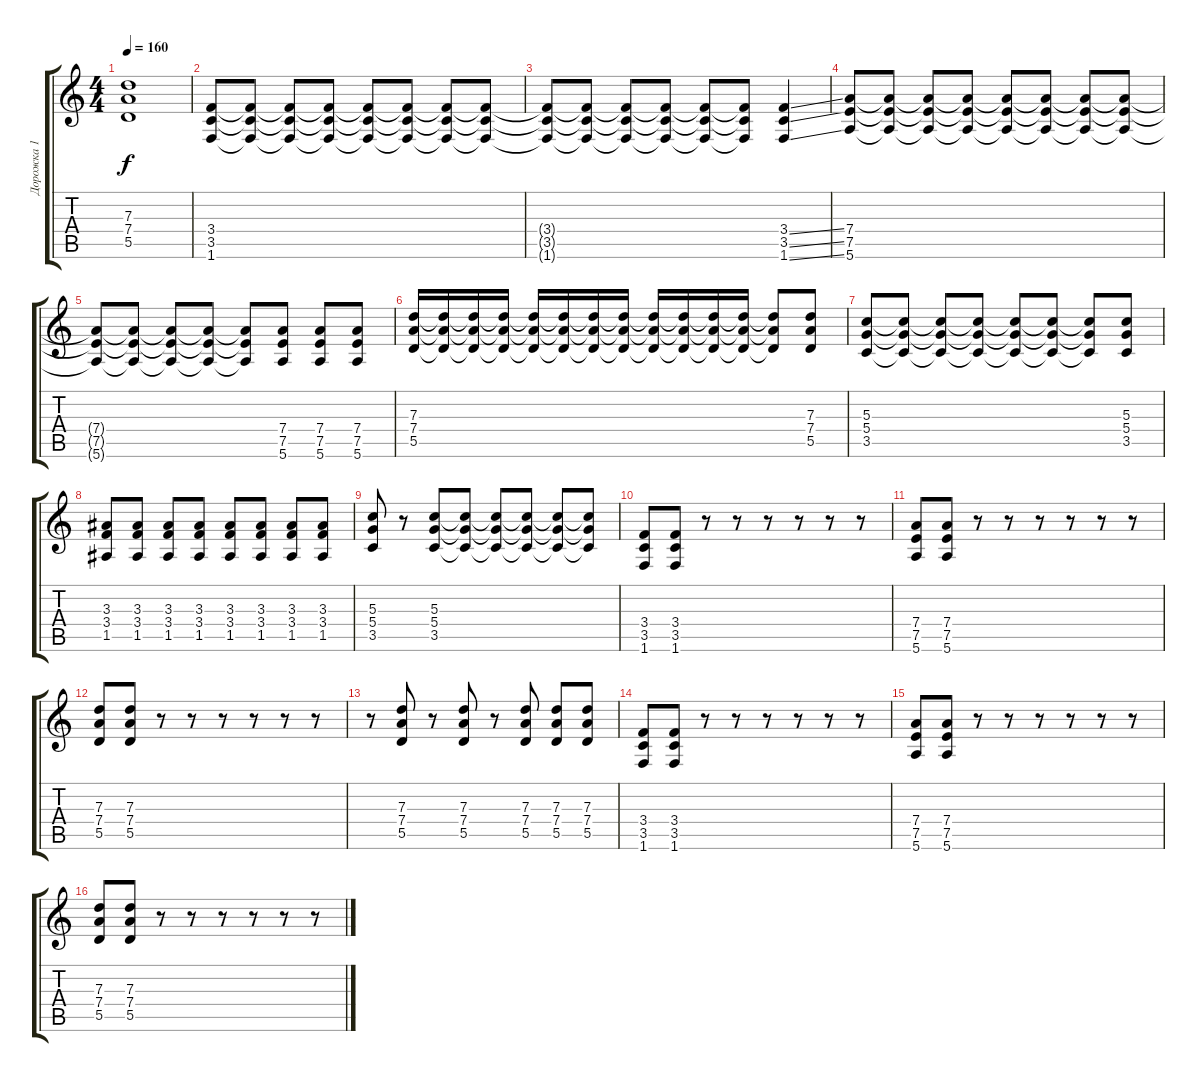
\track ("Дорожка 1" "Дорожка 1") {instrument distortionguitar}
\staff {score tabs}
\tuning (E4 B3 G3 D3 A2 E2) {hide}
\ts (4 4)
\tempo 160
\clef g2
\ks c
(7.3{t} 7.4{t} 5.5{t}).1{dy f} |
(3.4 3.5 1.6).8 (3.4{t} 3.5{t} 1.6{t}).8 (3.4{t} 3.5{t} 1.6{t}).8 (3.4{t} 3.5{t} 1.6{t}).8 (3.4{t} 3.5{t} 1.6{t}).8 (3.4{t} 3.5{t} 1.6{t}).8 (3.4{t} 3.5{t} 1.6{t}).8 (3.4{t} 3.5{t} 1.6{t}).8 |
(3.4{t} 3.5{t} 1.6{t}).8 (3.4{t} 3.5{t} 1.6{t}).8 (3.4{t} 3.5{t} 1.6{t}).8 (3.4{t} 3.5{t} 1.6{t}).8 (3.4{t} 3.5{t} 1.6{t}).8 (3.4{t} 3.5{t} 1.6{t}).8 (3.4{ss} 3.5{ss} 1.6{ss}).4 |
(7.4 7.5 5.6).8 (7.4{t} 7.5{t} 5.6{t}).8 (7.4{t} 7.5{t} 5.6{t}).8 (7.4{t} 7.5{t} 5.6{t}).8 (7.4{t} 7.5{t} 5.6{t}).8 (7.4{t} 7.5{t} 5.6{t}).8 (7.4{t} 7.5{t} 5.6{t}).8 (7.4{t} 7.5{t} 5.6{t}).8 |
(7.4{t} 7.5{t} 5.6{t}).8 (7.4{t} 7.5{t} 5.6{t}).8 (7.4{t} 7.5{t} 5.6{t}).8 (7.4{t} 7.5{t} 5.6{t}).8 (7.4{t} 7.5{t} 5.6{t}).8 (7.4 7.5 5.6).8 (7.4 7.5 5.6).8 (7.4 7.5 5.6).8 |
(7.3 7.4 5.5).16 (7.3{t} 7.4{t} 5.5{t}).16 (7.3{t} 7.4{t} 5.5{t}).16 (7.3{t} 7.4{t} 5.5{t}).16 (7.3{t} 7.4{t} 5.5{t}).16 (7.3{t} 7.4{t} 5.5{t}).16 (7.3{t} 7.4{t} 5.5{t}).16 (7.3{t} 7.4{t} 5.5{t}).16 (7.3{t} 7.4{t} 5.5{t}).16 (7.3{t} 7.4{t} 5.5{t}).16 (7.3{t} 7.4{t} 5.5{t}).16 (7.3{t} 7.4{t} 5.5{t}).16 (7.3{t} 7.4{t} 5.5{t}).8 (7.3 7.4 5.5).8 |
(5.3 5.4 3.5).8 (5.3{t} 5.4{t} 3.5{t}).8 (5.3{t} 5.4{t} 3.5{t}).8 (5.3{t} 5.4{t} 3.5{t}).8 (5.3{t} 5.4{t} 3.5{t}).8 (5.3{t} 5.4{t} 3.5{t}).8 (5.3{t} 5.4{t} 3.5{t}).8 (5.3 5.4 3.5).8 |
(3.3 3.4 1.5).8 (3.3 3.4 1.5).8 (3.3 3.4 1.5).8 (3.3 3.4 1.5).8 (3.3 3.4 1.5).8 (3.3 3.4 1.5).8 (3.3 3.4 1.5).8 (3.3 3.4 1.5).8 |
(5.3 5.4 3.5).8 r.8 (5.3 5.4 3.5).8 (5.3{t} 5.4{t} 3.5{t}).8 (5.3{t} 5.4{t} 3.5{t}).8 (5.3{t} 5.4{t} 3.5{t}).8 (5.3{t} 5.4{t} 3.5{t}).8 (5.3{t} 5.4{t} 3.5{t}).8 |
(3.4 3.5 1.6).8 (3.4 3.5 1.6).8 r.8 r.8 r.8 r.8 r.8 r.8 |
(7.4 7.5 5.6).8 (7.4 7.5 5.6).8 r.8 r.8 r.8 r.8 r.8 r.8 |
(7.3 7.4 5.5).8 (7.3 7.4 5.5).8 r.8 r.8 r.8 r.8 r.8 r.8 |
r.8 (7.3 7.4 5.5).8 r.8 (7.3 7.4 5.5).8 r.8 (7.3 7.4 5.5).8 (7.3 7.4 5.5).8 (7.3 7.4 5.5).8 |
(3.4 3.5 1.6).8 (3.4 3.5 1.6).8 r.8 r.8 r.8 r.8 r.8 r.8 |
(7.4 7.5 5.6).8 (7.4 7.5 5.6).8 r.8 r.8 r.8 r.8 r.8 r.8 |
(7.3 7.4 5.5).8 (7.3 7.4 5.5).8 r.8 r.8 r.8 r.8 r.8 r.8
